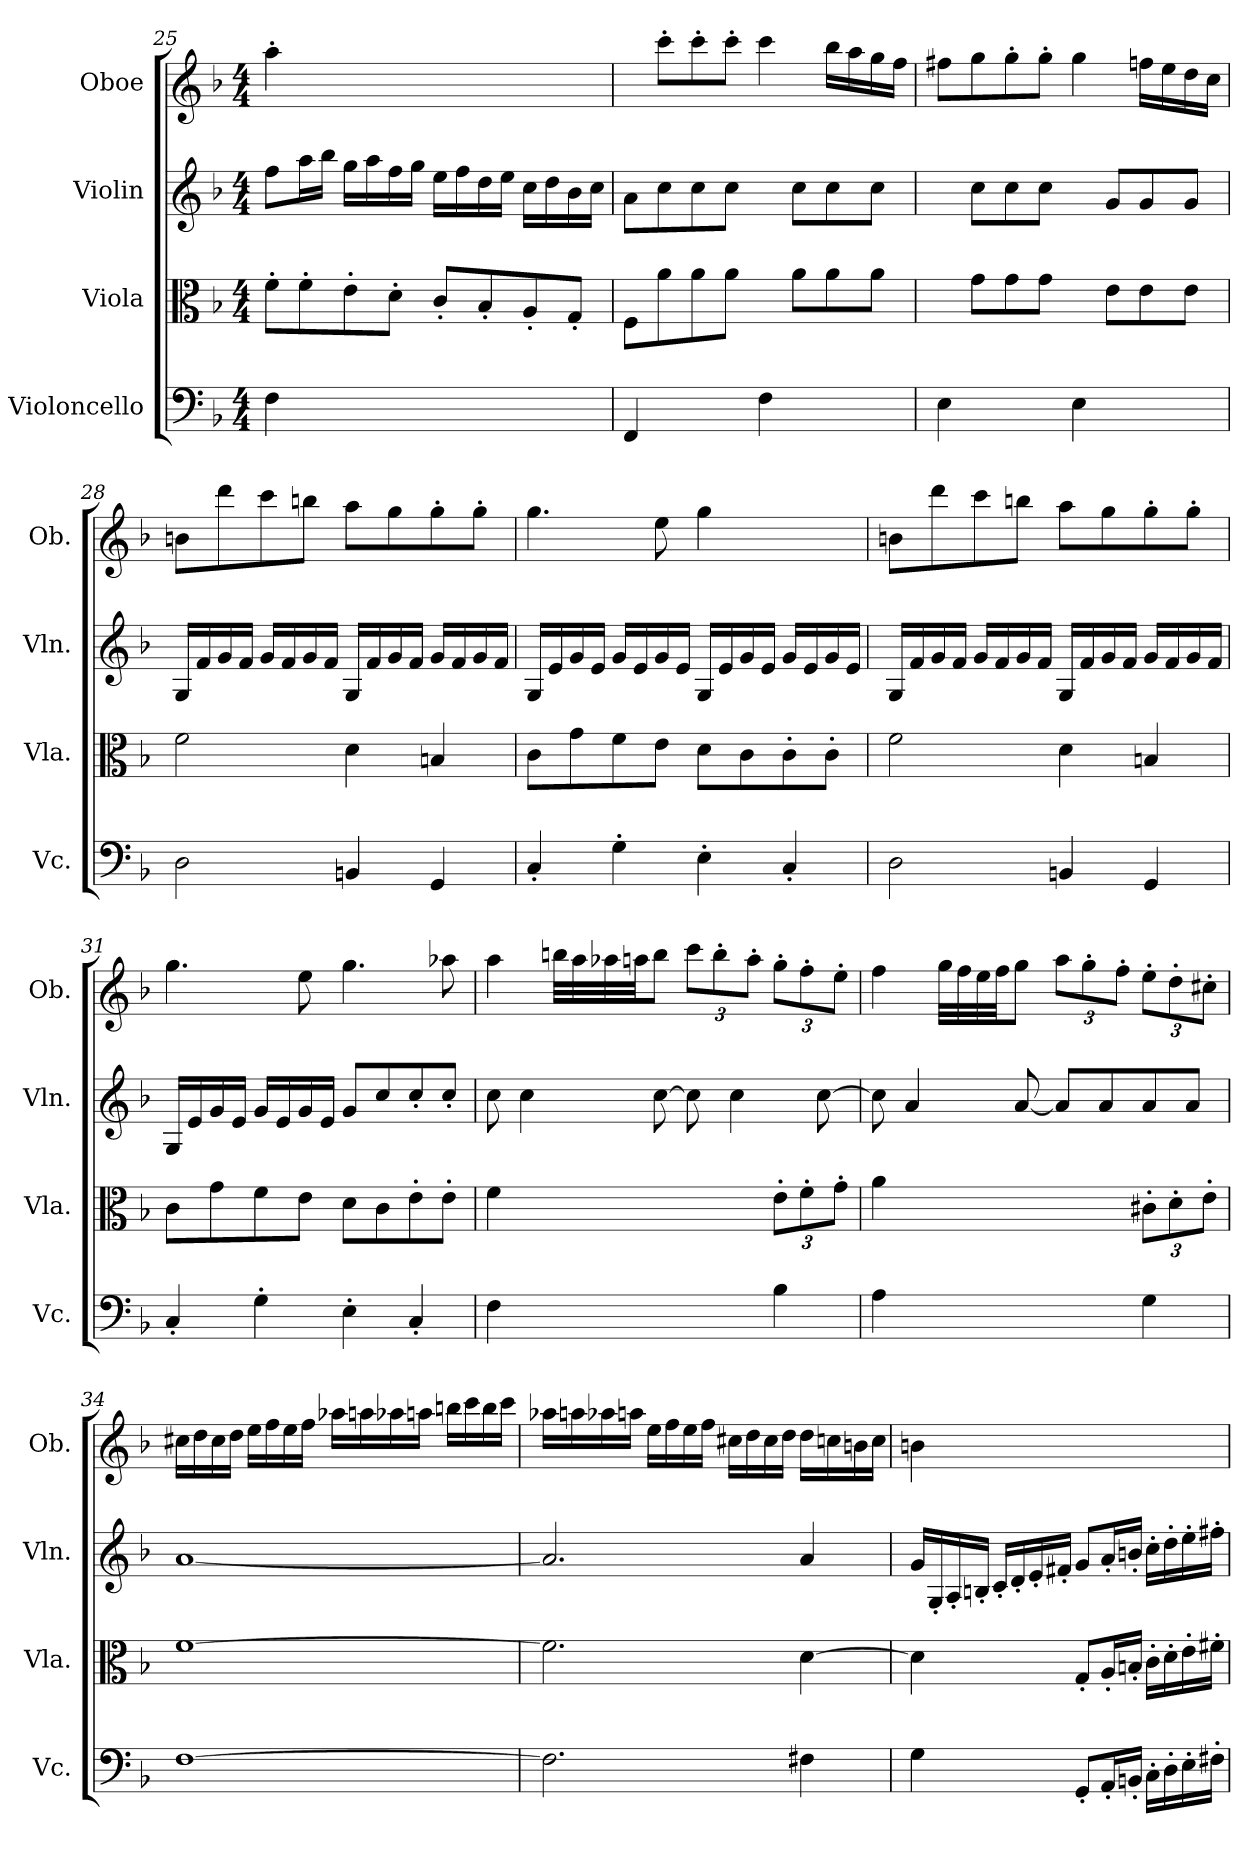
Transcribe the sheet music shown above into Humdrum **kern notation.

**kern	**kern	**kern	**kern
*part4	*part3	*part2	*part1
*staff4	*staff3	*staff2	*staff1
*I"Violoncello	*I"Viola	*I"Violin	*I"Oboe
*I'Vc.	*I'Vla.	*I'Vln.	*I'Ob.
*clefF4	*clefC3	*clefG2	*clefG2
*k[b-]	*k[b-]	*k[b-]	*k[b-]
*M4/4	*M4/4	*M4/4	*M4/4
=25	=25	=25	=25
4F\	8f'\L	8ff\L	4aa'\
.	8f'\	16aa\L	.
.	.	16bb-\JJ	.
4ryy	8e'\	16gg\LL	4ryy
.	.	16aa\	.
.	8d'\J	16ff\	.
.	.	16gg\JJ	.
2ryy	8c'/L	16ee\LL	2ryy
.	.	16ff\	.
.	8B-'/	16dd\	.
.	.	16ee\JJ	.
.	8A'/	16cc\LL	.
.	.	16dd\	.
.	8G'/J	16b-\	.
.	.	16cc\JJ	.
!!LO:LB:g=z
=26	=26	=26	=26
4FF/	8F\L	8a\L	8ryy
.	8a\	8cc\	8ccc'\L
4ryy	8a\	8cc\	8ccc'\
.	8a\J	8cc\J	8ccc'\J
4F\	8ryy	8ryy	4ccc\
.	8a\L	8cc\L	.
4ryy	8a\	8cc\	16bb-\LL
.	.	.	16aa\
.	8a\J	8cc\J	16gg\
.	.	.	16ff\JJ
=27	=27	=27	=27
4E\	8ryy	8ryy	8ff#X\L
.	8g\L	8cc\L	8gg\
4ryy	8g\	8cc\	8gg'\
.	8g\J	8cc\J	8gg'\J
4E\	8ryy	8ryy	4gg\
.	8e\L	8g/L	.
4ryy	8e\	8g/	16ffn\LL
.	.	.	16ee\
.	8e\J	8g/J	16dd\
.	.	.	16cc\JJ
=28	=28	=28	=28
2D\	2f\	16G/LL	8bn\L
.	.	16f/	.
.	.	16g/	8ddd\
.	.	16f/JJ	.
.	.	16g/LL	8ccc\
.	.	16f/	.
.	.	16g/	8bbn\J
.	.	16f/JJ	.
4BBn/	4d\	16G/LL	8aa\L
.	.	16f/	.
.	.	16g/	8gg\
.	.	16f/JJ	.
4GG/	4Bn/	16g/LL	8gg'\
.	.	16f/	.
.	.	16g/	8gg'\J
.	.	16f/JJ	.
!!LO:LB:g=z
=29	=29	=29	=29
4C'/	8c\L	16G/LL	4.gg\
.	.	16e/	.
.	8g\	16g/	.
.	.	16e/JJ	.
4G'\	8f\	16g/LL	.
.	.	16e/	.
.	8e\J	16g/	8ee\
.	.	16e/JJ	.
4E'\	8d\L	16G/LL	4gg\
.	.	16e/	.
.	8c\	16g/	.
.	.	16e/JJ	.
4C'/	8c'\	16g/LL	4ryy
.	.	16e/	.
.	8c'\J	16g/	.
.	.	16e/JJ	.
=30	=30	=30	=30
2D\	2f\	16G/LL	8bn\L
.	.	16f/	.
.	.	16g/	8ddd\
.	.	16f/JJ	.
.	.	16g/LL	8ccc\
.	.	16f/	.
.	.	16g/	8bbn\J
.	.	16f/JJ	.
4BBn/	4d\	16G/LL	8aa\L
.	.	16f/	.
.	.	16g/	8gg\
.	.	16f/JJ	.
4GG/	4Bn/	16g/LL	8gg'\
.	.	16f/	.
.	.	16g/	8gg'\J
.	.	16f/JJ	.
=31	=31	=31	=31
4C'/	8c\L	16G/LL	4.gg\
.	.	16e/	.
.	8g\	16g/	.
.	.	16e/JJ	.
4G'\	8f\	16g/LL	.
.	.	16e/	.
.	8e\J	16g/	8ee\
.	.	16e/JJ	.
4E'\	8d\L	8g/L	4.gg\
.	8c\	8cc/	.
4C'/	8e'\	8cc'/	.
.	8e'\J	8cc'/J	8aa-X\
!!LO:PB:g=z
=32	=32	=32	=32
4F\	4f\	8cc\	4aa\
.	.	4cc\	.
4ryy	4ryy	.	32bbn\LLL
.	.	.	32aa\
.	.	.	32aa-X\
.	.	.	32aan\JJ
.	.	[8cc\	8bb\J
*	*	*	*Xbrackettup
4ryy	4ryy	8cc\]	12ccc\L
.	.	.	12bb'\
.	.	4cc\	.
.	.	.	12aa'\J
*	*Xbrackettup	*	*
4B-\	12e'\L	.	12gg'\L
.	12f'\	.	12ff'\
.	.	[8cc\	.
.	12g'\J	.	12ee'\J
=33	=33	=33	=33
4A\	4a\	8cc\]	4ff\
.	.	4a/	.
4ryy	4ryy	.	32gg\LLL
.	.	.	32ff\
.	.	.	32ee\
.	.	.	32ff\JJ
.	.	[8a/	8gg\J
4ryy	4ryy	8a/L]	12aa\L
.	.	.	12gg'\
.	.	8a/	.
.	.	.	12ff'\J
4G\	12c#X'\L	8a/	12ee'\L
.	12d'\	.	12dd'\
.	.	8a/J	.
.	12e'\J	.	12cc#X'\J
!!LO:LB:g=z
=34	=34	=34	=34
[1F	[1f	[1a	16cc#X\LL
.	.	.	16dd\
.	.	.	16cc#\
.	.	.	16dd\JJ
.	.	.	16ee\LL
.	.	.	16ff\
.	.	.	16ee\
.	.	.	16ff\JJ
.	.	.	16aa-X\LL
.	.	.	16aan\
.	.	.	16aa-X\
.	.	.	16aan\JJ
.	.	.	16bbn\LL
.	.	.	16ccc\
.	.	.	16bb\
.	.	.	16ccc\JJ
=35	=35	=35	=35
2.F\]	2.f\]	2.a/]	16aa-X\LL
.	.	.	16aan\
.	.	.	16aa-X\
.	.	.	16aan\JJ
.	.	.	16ee\LL
.	.	.	16ff\
.	.	.	16ee\
.	.	.	16ff\JJ
.	.	.	16cc#X\LL
.	.	.	16dd\
.	.	.	16cc#\
.	.	.	16dd\JJ
4F#X\	[4d\	4a/	16dd\LL
.	.	.	16ccn\
.	.	.	16bn\
.	.	.	16cc\JJ
!!LO:LB:g=z
=36	=36	=36	=36
4G\	4d\]	16g/LL	4bn\
.	.	16G'/	.
.	.	16A'/	.
.	.	16Bn'/JJ	.
4ryy	4ryy	16c'/LL	4ryy
.	.	16d'/	.
.	.	16e'/	.
.	.	16f#X'/JJ	.
8GG'/L	8G'/L	8g/L	2ryy
16AA'/L	16A'/L	16a'/L	.
16BBn'/JJ	16Bn'/JJ	16bn'/JJ	.
16C'\LL	16c'\LL	16cc'\LL	.
16D'\	16d'\	16dd'\	.
16E'\	16e'\	16ee'\	.
16F#X'\JJ	16f#X'\JJ	16ff#X'\JJ	.
=	=	=	=
*-	*-	*-	*-
